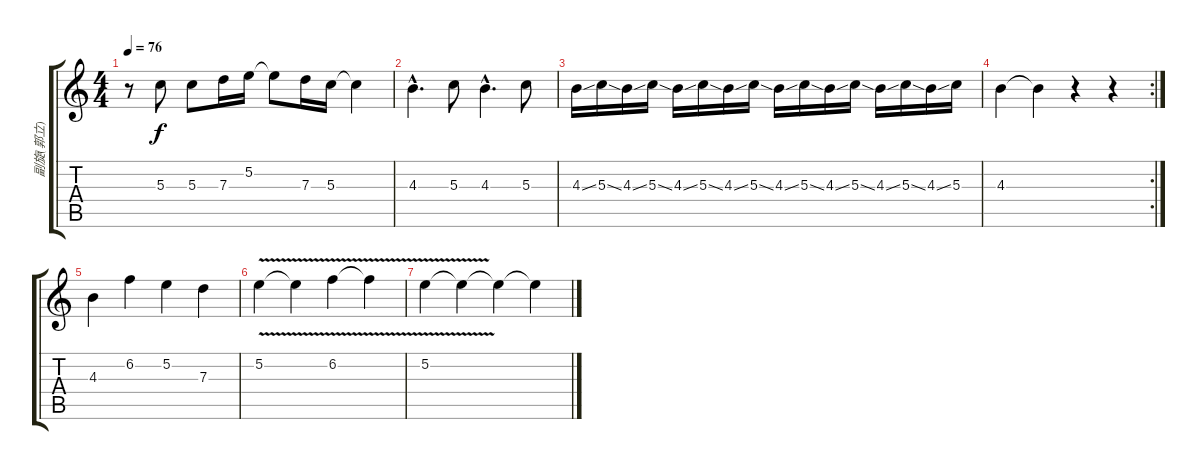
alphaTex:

\track ("副旋(郭立)" "副旋(郭立)") {instrument acousticguitarnylon}
\staff {score tabs}
\tuning (E4 B3 G3 D3 A2 E2) {hide}
\ts (4 4)
\tempo 76
\clef g2
\ks c
r.8{dy f} 5.3.8 5.3.8 7.3.16 5.2.16 5.2{t}.8 7.3.16 5.3.16 5.3{t}.4 |
4.3{hac}.4{d} 5.3.8 4.3{hac}.4{d} 5.3.8 |
4.3{ss}.16 5.3{ss}.16 4.3{ss}.16 5.3{ss}.16 4.3{ss}.16 5.3{ss}.16 4.3{ss}.16 5.3{ss}.16 4.3{ss}.16 5.3{ss}.16 4.3{ss}.16 5.3{ss}.16 4.3{ss}.16 5.3{ss}.16 4.3{ss}.16 5.3.16 |
\rc 2
4.3.4 4.3{t}.4 r.4 r.4 |
4.3.4 6.2.4 5.2.4 7.3.4 |
5.2{v}.4 5.2{t}.4 6.2{v}.4 6.2{t}.4 |
5.2{v}.4 5.2{t}.4 5.2{t}.4 5.2{t}.4
